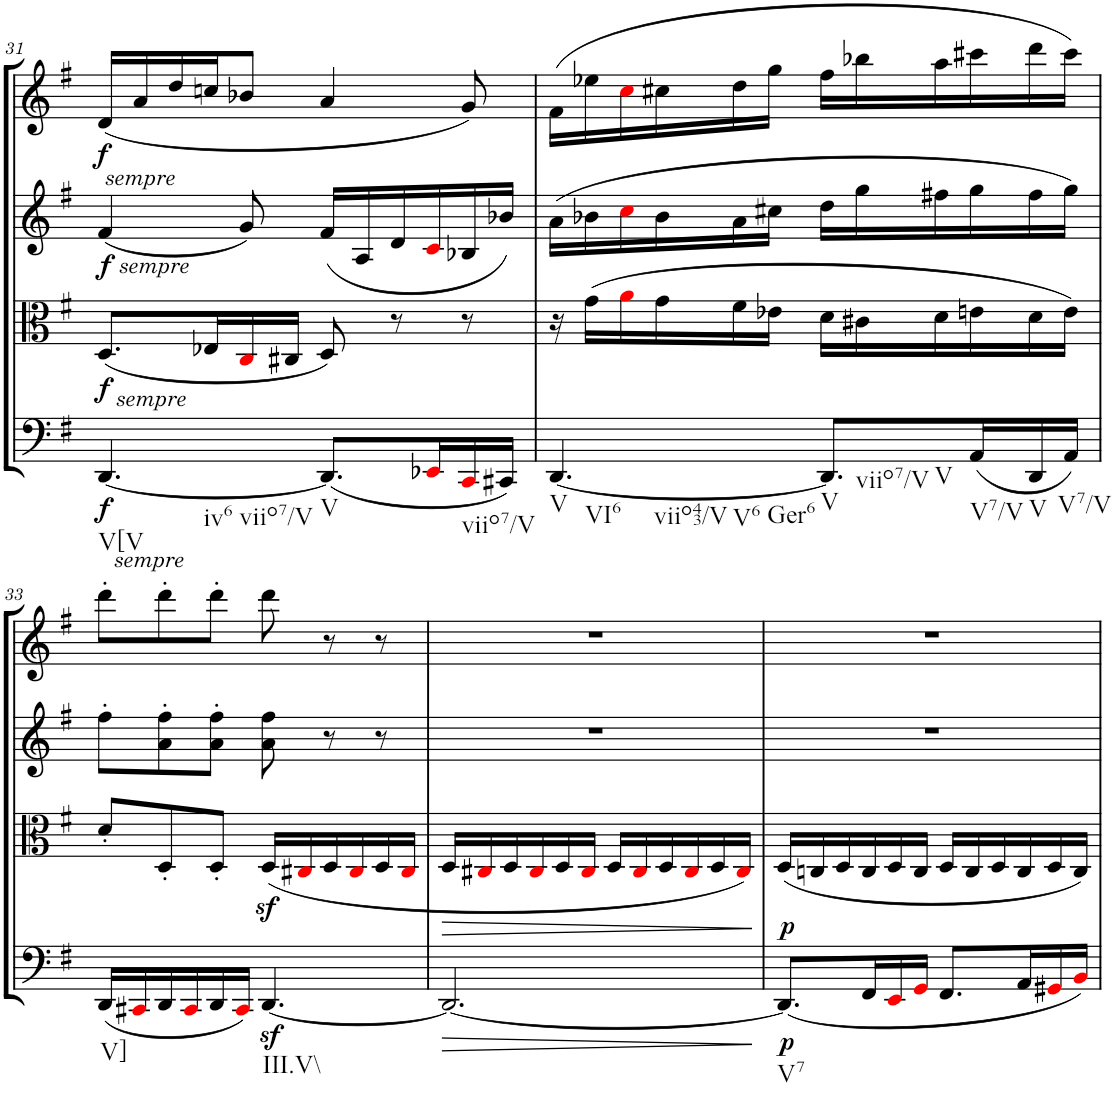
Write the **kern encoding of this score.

**kern	**dynam	**kern	**dynam	**kern	**dynam	**kern	**dynam
*part4	*part4	*part3	*part3	*part2	*part2	*part1	*part1
*staff4	*staff4	*staff3	*staff3	*staff2	*staff2	*staff1	*staff1
*I"Violoncello.	*	*I"Viola	*	*I"Violin II.	*	*I"Violin I.	*
*I'Vc	*	*I'Vla	*	*I'Vln	*	*I'Vln	*
!!LO:PB:g=z
*clefF4	*	*clefC3	*	*clefG2	*	*clefG2	*
*k[f#]	*	*k[f#]	*	*k[f#]	*	*k[f#]	*
*M6/8	*	*M6/8	*	*M6/8	*	*M6/8	*
=31	=31	=31	=31	=31	=31	=31	=31
!	!	!	!	!	!	!LO:TX:b:i:t=sempre	!
!	!	!	!	!LO:TX:b:i:t=sempre	!	!	!
!	!	!LO:TX:b:i:t=sempre	!	!	!	!	!
!LO:TX:b:i:t=sempre	!	!	!	!	!	!	!
!LO:TX:b:t=V[V	!	!	!	!	!	!	!
!LO:TX:b:t=iv6	!	!	!	!	!	!	!
!LO:TX:b:t=viio7/V	!	!	!	!	!	!	!
!	!LO:DY:b	!	!LO:DY:b	!	!LO:DY:b	!	!LO:DY:b
[4.DD/	f	(8.D/L	f	(4f#/	f	(16d/LL	f
.	.	.	.	.	.	16a/	.
.	.	.	.	.	.	16dd/	.
.	.	16E-X/L	.	.	.	16ccn/J	.
.	.	16Ci/	.	8g/)	.	8b-X/J	.
.	.	16C#X/JJ	.	.	.	.	.
!LO:TX:b:t=V	!	!	!	!	!	!	!
(8.DD/L]	.	8D/)	.	(16f#/LL	.	4a/	.
.	.	.	.	16A/	.	.	.
.	.	8r	.	16d/	.	.	.
16EE-Xi/L	.	.	.	16ci/	.	.	.
!LO:TX:b:t=viio7/V	!	!	!	!	!	!	!
16CCi/	.	8r	.	16B-X/	.	8g/)	.
16CC#X/JJ)	.	.	.	16b-X/JJ)	.	.	.
=32	=32	=32	=32	=32	=32	=32	=32
!LO:TX:b:t=V	!	!	!	!	!	!	!
!LO:TX:b:t=VI6	!	!	!	!	!	!	!
!LO:TX:b:t=viio43/V	!	!	!	!	!	!	!
!LO:TX:b:t=V6	!	!	!	!	!	!	!
!LO:TX:b:t=Ger6	!	!	!	!	!	!	!
[4.DD/	.	16r	.	(16a\LL	.	(16f#\LL	.
.	.	(16g\LL	.	16b-X\	.	16ee-X\	.
.	.	16ai\	.	16cci\	.	16cci\	.
.	.	16g\	.	16b-\	.	16cc#X\	.
.	.	16f#\	.	16a\	.	16dd\	.
.	.	16e-X\JJ	.	16cc#X\JJ	.	16gg\JJ	.
!LO:TX:b:t=V	!	!	!	!	!	!	!
!LO:TX:b:t=viio7/V	!	!	!	!	!	!	!
!LO:TX:b:t=V	!	!	!	!	!	!	!
8.DD/L]	.	16d\LL	.	16dd\LL	.	16ff#\LL	.
.	.	16c#X\	.	16gg\	.	16bb-X\	.
.	.	16d\	.	16ff#X\	.	16aa\	.
!LO:TX:b:t=V7/V	!	!	!	!	!	!	!
(16AA/L	.	16en\	.	16gg\	.	16ccc#X\	.
!LO:TX:b:t=V	!	!	!	!	!	!	!
16DD/	.	16d\	.	16ff#\	.	16ddd\	.
!LO:TX:b:t=V7/V	!	!	!	!	!	!	!
16AA/JJ)	.	16e\JJ)	.	16gg\JJ)	.	16ccc#\JJ)	.
!!LO:LB:g=z
=33	=33	=33	=33	=33	=33	=33	=33
!LO:TX:b:t=V]	!	!	!	!	!	!	!
(16DD/LL	.	8d'/L	.	8ff#'\L	.	8ddd'\L	.
16CC#Xi/	.	.	.	.	.	.	.
16DD/	.	8D'/	.	8a\' 8ff#\'	.	8ddd'\	.
16CC#i/	.	.	.	.	.	.	.
16DD/	.	8D'/J	.	8a\' 8ff#\'J	.	8ddd'\J	.
16CC#i/JJ)	.	.	.	.	.	.	.
!LO:TX:b:t=III.V\\	!	!	!	!	!	!	!
[4.DDz</	.	(<16Dz</LL	.	8a\ 8ff#\	.	8ddd\	.
.	.	16C#Xi/	.	.	.	.	.
.	.	16D/	.	8r	.	8r	.
.	.	16C#i/	.	.	.	.	.
.	.	16D/	.	8r	.	8r	.
.	.	16C#i/JJ	.	.	.	.	.
=34	=34	=34	=34	=34	=34	=34	=34
!	!LO:HP:b	!	!LO:HP:b	!	!	!	!
2.DD/_	>	16D/LL	>	2.r	.	2.r	.
.	.	16C#Xi/	.	.	.	.	.
.	.	16D/	.	.	.	.	.
.	.	16C#i/	.	.	.	.	.
.	.	16D/	.	.	.	.	.
.	.	16C#i/JJ	.	.	.	.	.
.	.	16D/LL	.	.	.	.	.
.	.	16C#i/	.	.	.	.	.
.	.	16D/	.	.	.	.	.
.	.	16C#i/	.	.	.	.	.
.	.	16D/	.	.	.	.	.
.	.	16C#i/JJ)	.	.	.	.	.
.	]	.	]	.	.	.	.
=35	=35	=35	=35	=35	=35	=35	=35
!LO:TX:b:t=V7	!	!	!	!	!	!	!
!	!LO:DY:b	!	!LO:DY:b	!	!	!	!
(8.DD/L]	p	(16D/LL	p	2.r	.	2.r	.
.	.	16Cn/	.	.	.	.	.
.	.	16D/	.	.	.	.	.
16FF#/L	.	16C/	.	.	.	.	.
16EEi/	.	16D/	.	.	.	.	.
16GGi/JJ	.	16C/JJ	.	.	.	.	.
8.FF#/L	.	16D/LL	.	.	.	.	.
.	.	16C/	.	.	.	.	.
.	.	16D/	.	.	.	.	.
16AA/L	.	16C/	.	.	.	.	.
16GG#Xi/	.	16D/	.	.	.	.	.
16BBi/JJ)	.	16C/JJ)	.	.	.	.	.
=	=	=	=	=	=	=	=
*-	*-	*-	*-	*-	*-	*-	*-
